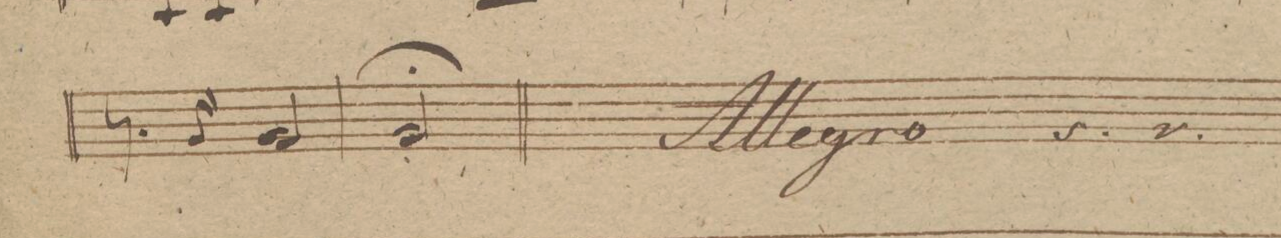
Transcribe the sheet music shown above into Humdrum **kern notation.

**kern	**dynam
*I"Clarino 1mo in E.	*
*clefG2	*
*k[f#c#g#d#]	*
*met(c|)	*
*M3/4	*
8.r	.
16b\	.
2b\	.
=255	=255
2.b\;	.
=256||	=256||
*-	*-
